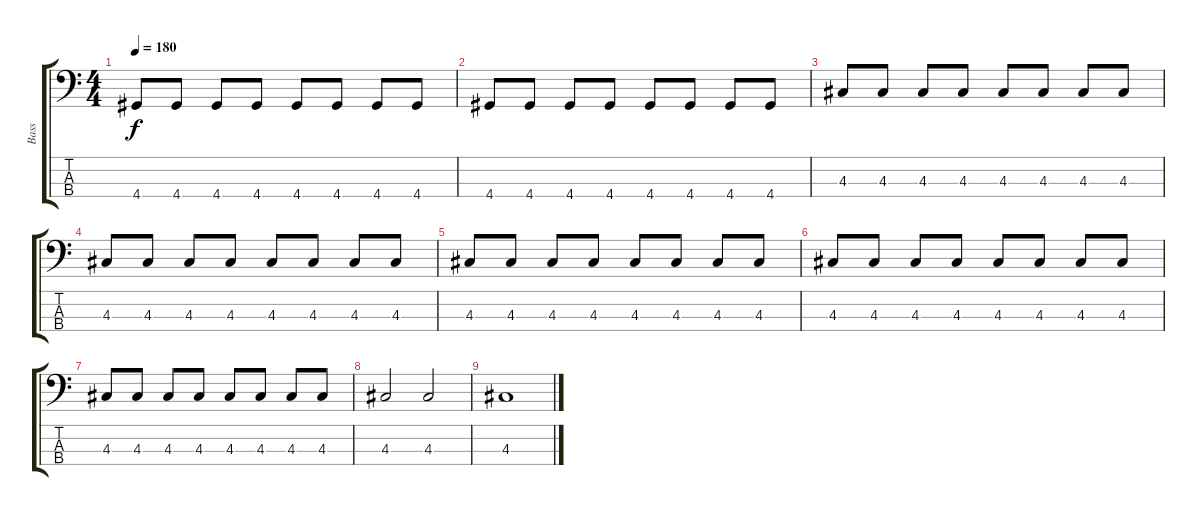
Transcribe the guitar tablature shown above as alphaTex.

\track ("Bass" "Bass") {instrument acousticguitarnylon}
\staff {score tabs}
\tuning (G2 D2 A1 E1) {hide}
\ts (4 4)
\tempo 180
\clef f4
\ks c
4.4.8{dy f} 4.4.8 4.4.8 4.4.8 4.4.8 4.4.8 4.4.8 4.4.8 |
4.4.8 4.4.8 4.4.8 4.4.8 4.4.8 4.4.8 4.4.8 4.4.8 |
4.3.8 4.3.8 4.3.8 4.3.8 4.3.8 4.3.8 4.3.8 4.3.8 |
4.3.8 4.3.8 4.3.8 4.3.8 4.3.8 4.3.8 4.3.8 4.3.8 |
4.3.8 4.3.8 4.3.8 4.3.8 4.3.8 4.3.8 4.3.8 4.3.8 |
4.3.8 4.3.8 4.3.8 4.3.8 4.3.8 4.3.8 4.3.8 4.3.8 |
4.3.8 4.3.8 4.3.8 4.3.8 4.3.8 4.3.8 4.3.8 4.3.8 |
4.3.2 4.3.2 |
4.3.1
